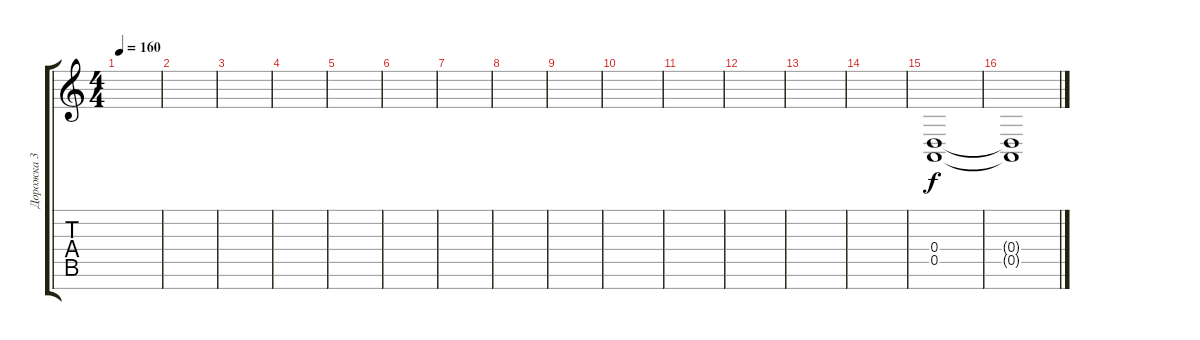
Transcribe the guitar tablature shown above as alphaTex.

\track ("Дорожка 3" "Дорожка 3") {instrument stringensemble1}
\staff {score tabs}
\tuning (E4 B3 G3 D3 A2 E2 B1) {hide}
\ts (4 4)
\tempo 160
\clef g2
\ks c
|
|
|
|
|
|
|
|
|
|
|
|
|
|
(0.4 0.5).1 |
(0.4{t} 0.5{t}).1
